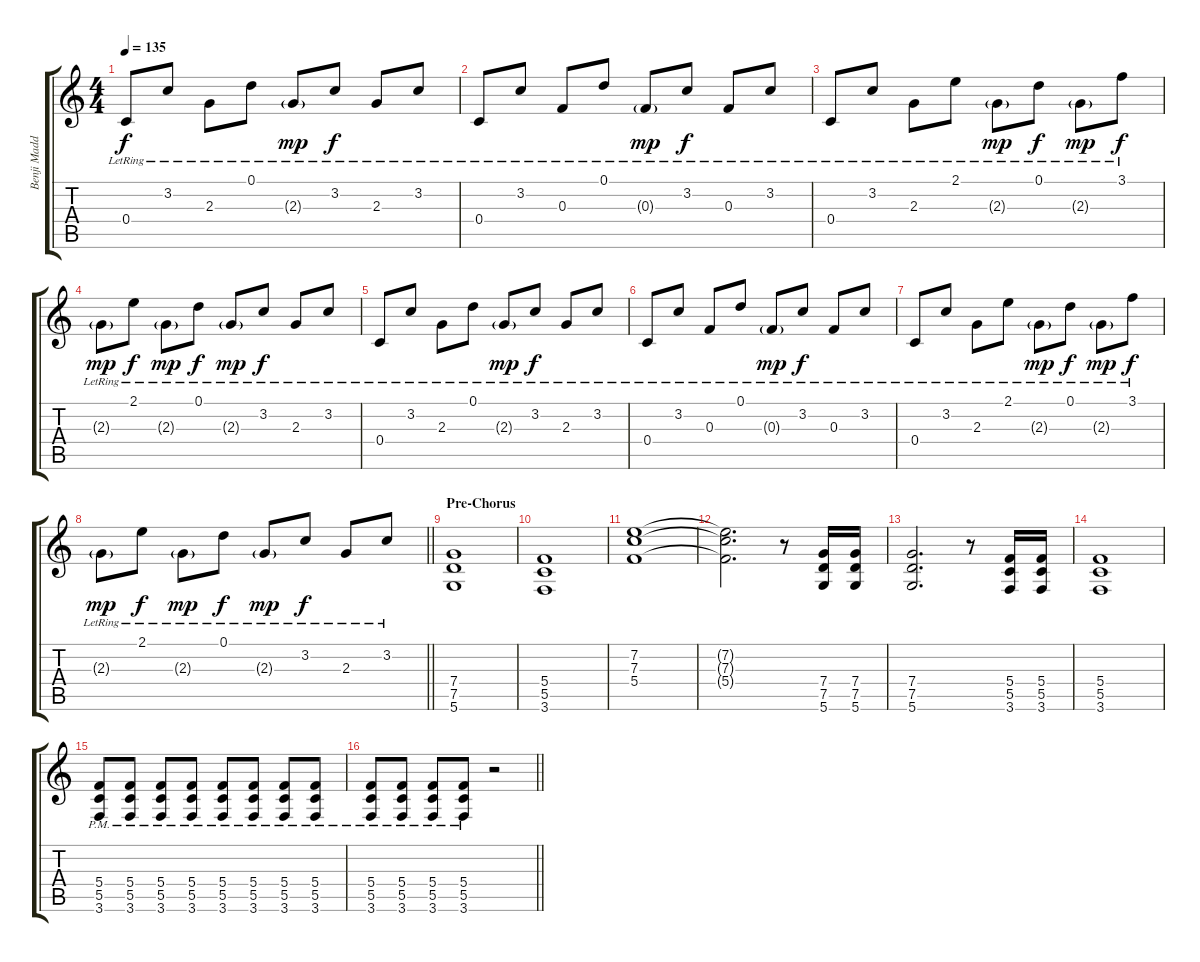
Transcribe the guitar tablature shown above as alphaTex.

\track ("Benji Madden - Guitar" "Benji Madd") {instrument acousticguitarsteel}
\staff {score tabs}
\tuning (D4 A3 F3 C3 G2 D2) {hide}
\ts (4 4)
\tempo 135
\clef g2
\ks c
0.4{lr}.8{dy f} 3.2{lr}.8 2.3{lr}.8 0.1{lr}.8 2.3{g lr}.8{dy mp} 3.2{lr}.8{dy f} 2.3{lr}.8 3.2{lr}.8 |
0.4{lr}.8 3.2{lr}.8 0.3{lr}.8 0.1{lr}.8 0.3{g lr}.8{dy mp} 3.2{lr}.8{dy f} 0.3{lr}.8 3.2{lr}.8 |
0.4{lr}.8 3.2{lr}.8 2.3{lr}.8 2.1{lr}.8 2.3{g lr}.8{dy mp} 0.1{lr}.8{dy f} 2.3{g lr}.8{dy mp} 3.1{lr}.8{dy f} |
2.3{g lr}.8{dy mp} 2.1{lr}.8{dy f} 2.3{g lr}.8{dy mp} 0.1{lr}.8{dy f} 2.3{g lr}.8{dy mp} 3.2{lr}.8{dy f} 2.3{lr}.8 3.2{lr}.8 |
0.4{lr}.8 3.2{lr}.8 2.3{lr}.8 0.1{lr}.8 2.3{g lr}.8{dy mp} 3.2{lr}.8{dy f} 2.3{lr}.8 3.2{lr}.8 |
0.4{lr}.8 3.2{lr}.8 0.3{lr}.8 0.1{lr}.8 0.3{g lr}.8{dy mp} 3.2{lr}.8{dy f} 0.3{lr}.8 3.2{lr}.8 |
0.4{lr}.8 3.2{lr}.8 2.3{lr}.8 2.1{lr}.8 2.3{g lr}.8{dy mp} 0.1{lr}.8{dy f} 2.3{g lr}.8{dy mp} 3.1{lr}.8{dy f} |
\barLineRight lightlight
2.3{g lr}.8{dy mp} 2.1{lr}.8{dy f} 2.3{g lr}.8{dy mp} 0.1{lr}.8{dy f} 2.3{g lr}.8{dy mp} 3.2{lr}.8{dy f} 2.3{lr}.8 3.2{lr}.8 |
\section ("" "Pre-Chorus")
(7.4 7.5 5.6).1{volume 13 instrument distortionguitar} |
(5.4 5.5 3.6).1 |
(7.2 7.3 5.4).1 |
(7.2{t} 7.3{t} 5.4{t}).2{d} r.8 (7.4 7.5 5.6).16 (7.4 7.5 5.6).16 |
(7.4 7.5 5.6).2{d} r.8 (5.4 5.5 3.6).16 (5.4 5.5 3.6).16 |
(5.4 5.5 3.6).1 |
(5.4{pm} 5.5{pm} 3.6{pm}).8{volume 12 instrument distortionguitar} (5.4{pm} 5.5{pm} 3.6{pm}).8 (5.4{pm} 5.5{pm} 3.6{pm}).8 (5.4{pm} 5.5{pm} 3.6{pm}).8 (5.4{pm} 5.5{pm} 3.6{pm}).8 (5.4{pm} 5.5{pm} 3.6{pm}).8 (5.4{pm} 5.5{pm} 3.6{pm}).8 (5.4{pm} 5.5{pm} 3.6{pm}).8 |
\barLineRight lightlight
(5.4{pm} 5.5{pm} 3.6{pm}).8 (5.4{pm} 5.5{pm} 3.6{pm}).8 (5.4{pm} 5.5{pm} 3.6{pm}).8 (5.4{pm} 5.5{pm} 3.6{pm}).8 r.2
